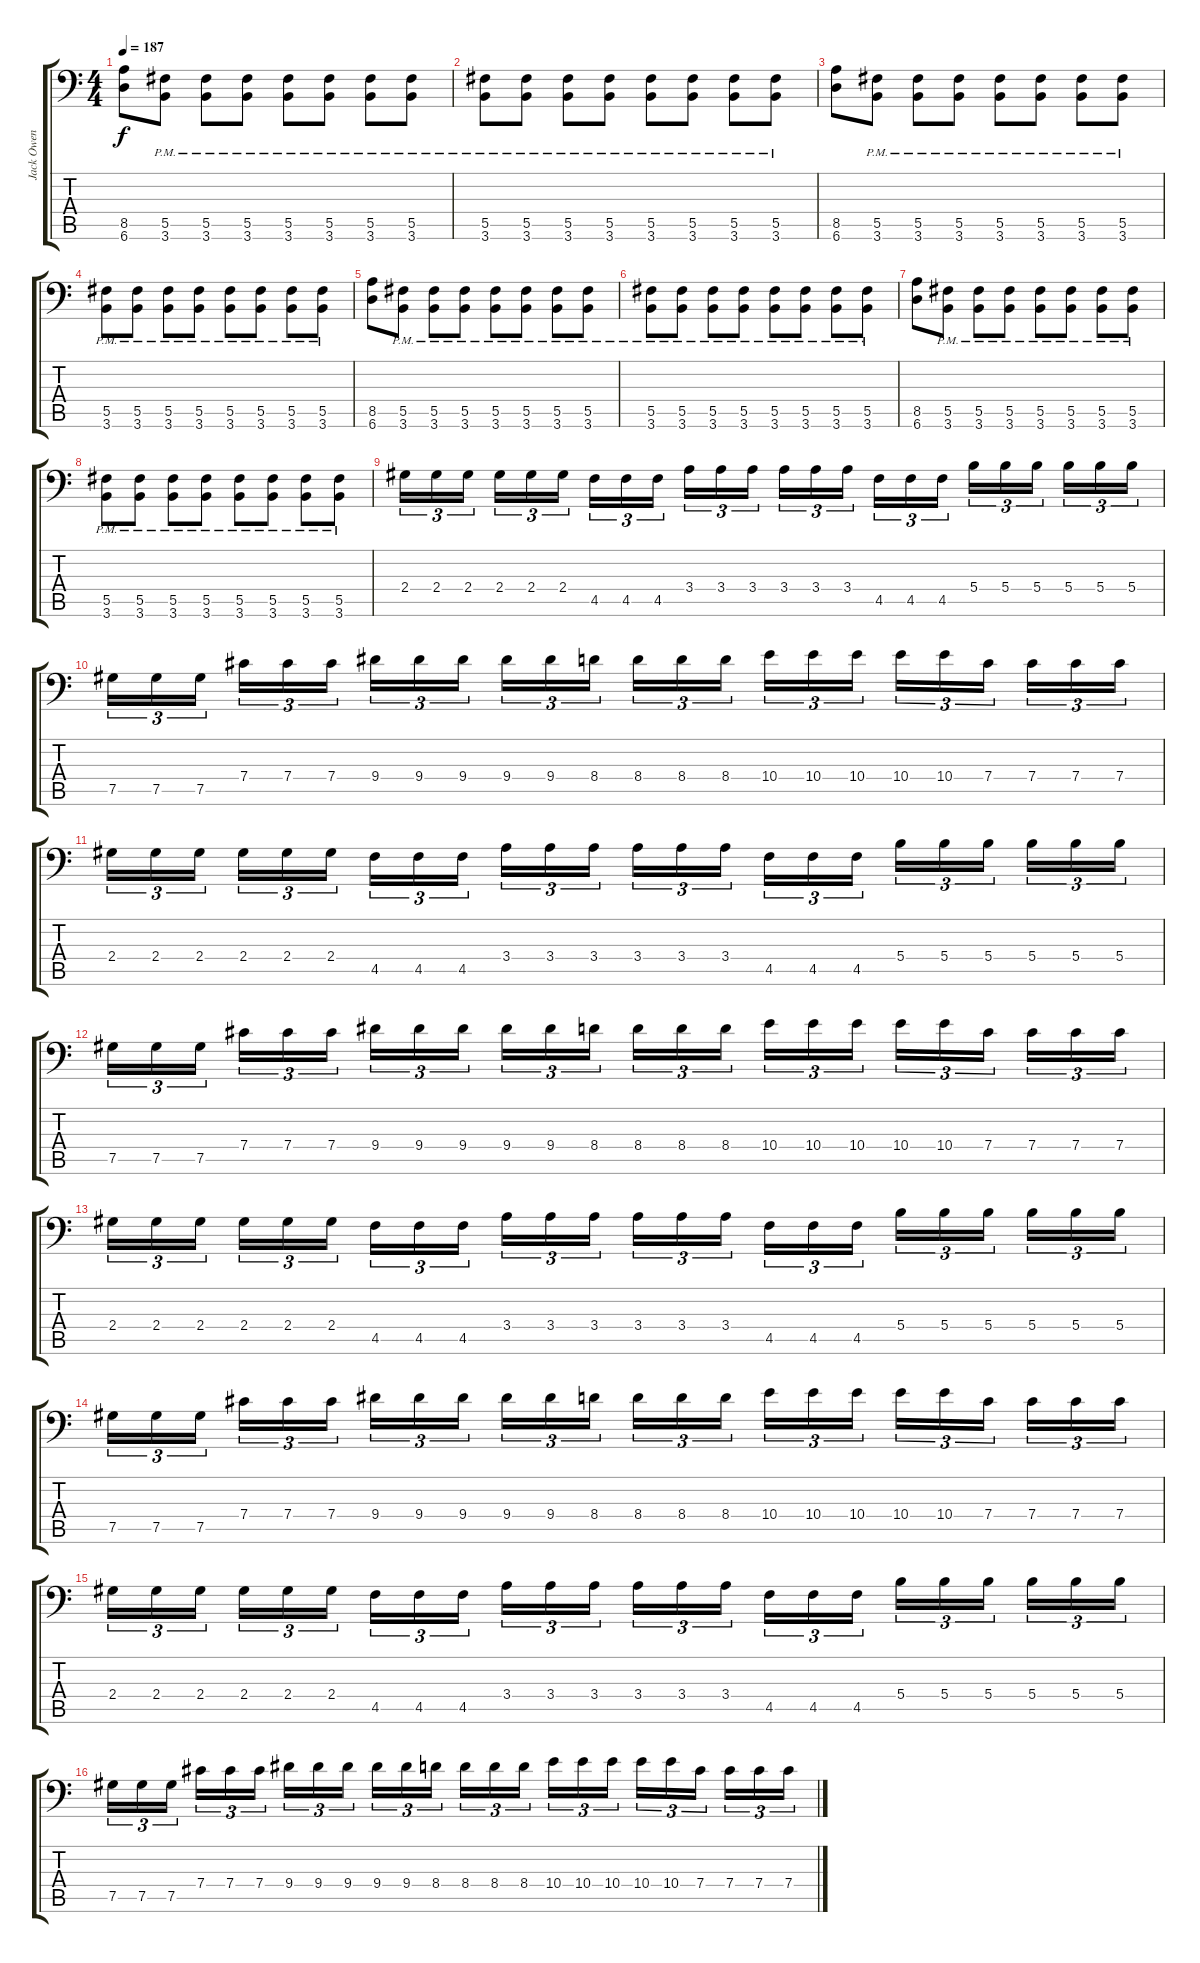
\track ("Jack Owen - Guitar" "Jack Owen ") {instrument distortionguitar}
\staff {score tabs}
\tuning (Ab3 Eb3 B2 Gb2 Db2 Ab1) {hide}
\ts (4 4)
\tempo 187
\clef f4
\ks c
(8.5 6.6).8{dy f} (5.5{pm} 3.6{pm}).8 (5.5{pm} 3.6{pm}).8 (5.5{pm} 3.6{pm}).8 (5.5{pm} 3.6{pm}).8 (5.5{pm} 3.6{pm}).8 (5.5{pm} 3.6{pm}).8 (5.5{pm} 3.6{pm}).8 |
(5.5{pm} 3.6{pm}).8 (5.5{pm} 3.6{pm}).8 (5.5{pm} 3.6{pm}).8 (5.5{pm} 3.6{pm}).8 (5.5{pm} 3.6{pm}).8 (5.5{pm} 3.6{pm}).8 (5.5{pm} 3.6{pm}).8 (5.5{pm} 3.6{pm}).8 |
(8.5 6.6).8 (5.5{pm} 3.6{pm}).8 (5.5{pm} 3.6{pm}).8 (5.5{pm} 3.6{pm}).8 (5.5{pm} 3.6{pm}).8 (5.5{pm} 3.6{pm}).8 (5.5{pm} 3.6{pm}).8 (5.5{pm} 3.6{pm}).8 |
(5.5{pm} 3.6{pm}).8 (5.5{pm} 3.6{pm}).8 (5.5{pm} 3.6{pm}).8 (5.5{pm} 3.6{pm}).8 (5.5{pm} 3.6{pm}).8 (5.5{pm} 3.6{pm}).8 (5.5{pm} 3.6{pm}).8 (5.5{pm} 3.6{pm}).8 |
(8.5 6.6).8 (5.5{pm} 3.6{pm}).8 (5.5{pm} 3.6{pm}).8 (5.5{pm} 3.6{pm}).8 (5.5{pm} 3.6{pm}).8 (5.5{pm} 3.6{pm}).8 (5.5{pm} 3.6{pm}).8 (5.5{pm} 3.6{pm}).8 |
(5.5{pm} 3.6{pm}).8 (5.5{pm} 3.6{pm}).8 (5.5{pm} 3.6{pm}).8 (5.5{pm} 3.6{pm}).8 (5.5{pm} 3.6{pm}).8 (5.5{pm} 3.6{pm}).8 (5.5{pm} 3.6{pm}).8 (5.5{pm} 3.6{pm}).8 |
(8.5 6.6).8 (5.5{pm} 3.6{pm}).8 (5.5{pm} 3.6{pm}).8 (5.5{pm} 3.6{pm}).8 (5.5{pm} 3.6{pm}).8 (5.5{pm} 3.6{pm}).8 (5.5{pm} 3.6{pm}).8 (5.5{pm} 3.6{pm}).8 |
(5.5{pm} 3.6{pm}).8 (5.5{pm} 3.6{pm}).8 (5.5{pm} 3.6{pm}).8 (5.5{pm} 3.6{pm}).8 (5.5{pm} 3.6{pm}).8 (5.5{pm} 3.6{pm}).8 (5.5{pm} 3.6{pm}).8 (5.5{pm} 3.6{pm}).8 |
2.4.16{tu (3 2)} 2.4.16{tu (3 2)} 2.4.16{tu (3 2)} 2.4.16{tu (3 2)} 2.4.16{tu (3 2)} 2.4.16{tu (3 2)} 4.5.16{tu (3 2)} 4.5.16{tu (3 2)} 4.5.16{tu (3 2)} 3.4.16{tu (3 2)} 3.4.16{tu (3 2)} 3.4.16{tu (3 2)} 3.4.16{tu (3 2)} 3.4.16{tu (3 2)} 3.4.16{tu (3 2)} 4.5.16{tu (3 2)} 4.5.16{tu (3 2)} 4.5.16{tu (3 2)} 5.4.16{tu (3 2)} 5.4.16{tu (3 2)} 5.4.16{tu (3 2)} 5.4.16{tu (3 2)} 5.4.16{tu (3 2)} 5.4.16{tu (3 2)} |
7.5.16{tu (3 2)} 7.5.16{tu (3 2)} 7.5.16{tu (3 2)} 7.4.16{tu (3 2)} 7.4.16{tu (3 2)} 7.4.16{tu (3 2)} 9.4.16{tu (3 2)} 9.4.16{tu (3 2)} 9.4.16{tu (3 2)} 9.4.16{tu (3 2)} 9.4.16{tu (3 2)} 8.4.16{tu (3 2)} 8.4.16{tu (3 2)} 8.4.16{tu (3 2)} 8.4.16{tu (3 2)} 10.4.16{tu (3 2)} 10.4.16{tu (3 2)} 10.4.16{tu (3 2)} 10.4.16{tu (3 2)} 10.4.16{tu (3 2)} 7.4.16{tu (3 2)} 7.4.16{tu (3 2)} 7.4.16{tu (3 2)} 7.4.16{tu (3 2)} |
2.4.16{tu (3 2)} 2.4.16{tu (3 2)} 2.4.16{tu (3 2)} 2.4.16{tu (3 2)} 2.4.16{tu (3 2)} 2.4.16{tu (3 2)} 4.5.16{tu (3 2)} 4.5.16{tu (3 2)} 4.5.16{tu (3 2)} 3.4.16{tu (3 2)} 3.4.16{tu (3 2)} 3.4.16{tu (3 2)} 3.4.16{tu (3 2)} 3.4.16{tu (3 2)} 3.4.16{tu (3 2)} 4.5.16{tu (3 2)} 4.5.16{tu (3 2)} 4.5.16{tu (3 2)} 5.4.16{tu (3 2)} 5.4.16{tu (3 2)} 5.4.16{tu (3 2)} 5.4.16{tu (3 2)} 5.4.16{tu (3 2)} 5.4.16{tu (3 2)} |
7.5.16{tu (3 2)} 7.5.16{tu (3 2)} 7.5.16{tu (3 2)} 7.4.16{tu (3 2)} 7.4.16{tu (3 2)} 7.4.16{tu (3 2)} 9.4.16{tu (3 2)} 9.4.16{tu (3 2)} 9.4.16{tu (3 2)} 9.4.16{tu (3 2)} 9.4.16{tu (3 2)} 8.4.16{tu (3 2)} 8.4.16{tu (3 2)} 8.4.16{tu (3 2)} 8.4.16{tu (3 2)} 10.4.16{tu (3 2)} 10.4.16{tu (3 2)} 10.4.16{tu (3 2)} 10.4.16{tu (3 2)} 10.4.16{tu (3 2)} 7.4.16{tu (3 2)} 7.4.16{tu (3 2)} 7.4.16{tu (3 2)} 7.4.16{tu (3 2)} |
2.4.16{tu (3 2)} 2.4.16{tu (3 2)} 2.4.16{tu (3 2)} 2.4.16{tu (3 2)} 2.4.16{tu (3 2)} 2.4.16{tu (3 2)} 4.5.16{tu (3 2)} 4.5.16{tu (3 2)} 4.5.16{tu (3 2)} 3.4.16{tu (3 2)} 3.4.16{tu (3 2)} 3.4.16{tu (3 2)} 3.4.16{tu (3 2)} 3.4.16{tu (3 2)} 3.4.16{tu (3 2)} 4.5.16{tu (3 2)} 4.5.16{tu (3 2)} 4.5.16{tu (3 2)} 5.4.16{tu (3 2)} 5.4.16{tu (3 2)} 5.4.16{tu (3 2)} 5.4.16{tu (3 2)} 5.4.16{tu (3 2)} 5.4.16{tu (3 2)} |
7.5.16{tu (3 2)} 7.5.16{tu (3 2)} 7.5.16{tu (3 2)} 7.4.16{tu (3 2)} 7.4.16{tu (3 2)} 7.4.16{tu (3 2)} 9.4.16{tu (3 2)} 9.4.16{tu (3 2)} 9.4.16{tu (3 2)} 9.4.16{tu (3 2)} 9.4.16{tu (3 2)} 8.4.16{tu (3 2)} 8.4.16{tu (3 2)} 8.4.16{tu (3 2)} 8.4.16{tu (3 2)} 10.4.16{tu (3 2)} 10.4.16{tu (3 2)} 10.4.16{tu (3 2)} 10.4.16{tu (3 2)} 10.4.16{tu (3 2)} 7.4.16{tu (3 2)} 7.4.16{tu (3 2)} 7.4.16{tu (3 2)} 7.4.16{tu (3 2)} |
2.4.16{tu (3 2)} 2.4.16{tu (3 2)} 2.4.16{tu (3 2)} 2.4.16{tu (3 2)} 2.4.16{tu (3 2)} 2.4.16{tu (3 2)} 4.5.16{tu (3 2)} 4.5.16{tu (3 2)} 4.5.16{tu (3 2)} 3.4.16{tu (3 2)} 3.4.16{tu (3 2)} 3.4.16{tu (3 2)} 3.4.16{tu (3 2)} 3.4.16{tu (3 2)} 3.4.16{tu (3 2)} 4.5.16{tu (3 2)} 4.5.16{tu (3 2)} 4.5.16{tu (3 2)} 5.4.16{tu (3 2)} 5.4.16{tu (3 2)} 5.4.16{tu (3 2)} 5.4.16{tu (3 2)} 5.4.16{tu (3 2)} 5.4.16{tu (3 2)} |
7.5.16{tu (3 2)} 7.5.16{tu (3 2)} 7.5.16{tu (3 2)} 7.4.16{tu (3 2)} 7.4.16{tu (3 2)} 7.4.16{tu (3 2)} 9.4.16{tu (3 2)} 9.4.16{tu (3 2)} 9.4.16{tu (3 2)} 9.4.16{tu (3 2)} 9.4.16{tu (3 2)} 8.4.16{tu (3 2)} 8.4.16{tu (3 2)} 8.4.16{tu (3 2)} 8.4.16{tu (3 2)} 10.4.16{tu (3 2)} 10.4.16{tu (3 2)} 10.4.16{tu (3 2)} 10.4.16{tu (3 2)} 10.4.16{tu (3 2)} 7.4.16{tu (3 2)} 7.4.16{tu (3 2)} 7.4.16{tu (3 2)} 7.4.16{tu (3 2)}
